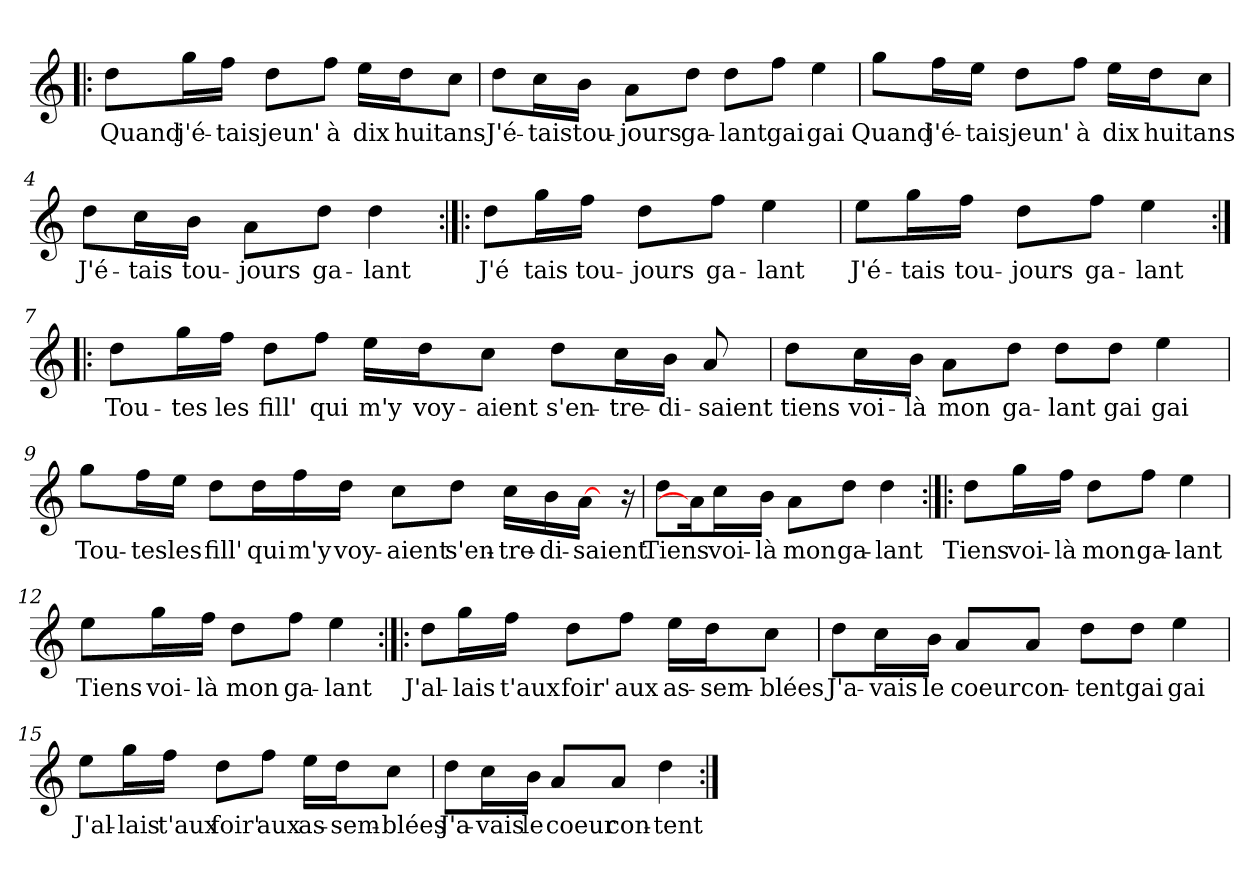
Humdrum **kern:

**kern	**text
*part1	*part1
*staff1	*staff1
*clefG2	*
*k[]	*
*C:	*
=1!|:	=1!|:
!	!LO:LY:b
8dd\L	Quand
!	!LO:LY:b
16gg\L	j'é-
!	!LO:LY:b
16ff\JJ	-tais
!	!LO:LY:b
8dd\L	jeun'
!	!LO:LY:b
8ff\J	à
!	!LO:LY:b
16ee\LL	dix
!	!LO:LY:b
16dd\J	huit
!	!LO:LY:b
8cc\J	ans
=2	=2
!	!LO:LY:b
8dd\L	J'é-
!	!LO:LY:b
16cc\L	-tais
!	!LO:LY:b
16b\JJ	tou-
!	!LO:LY:b
8a\L	-jours
!	!LO:LY:b
8dd\J	ga-
!	!LO:LY:b
8dd\L	-lant
!	!LO:LY:b
8ff\J	gai
!	!LO:LY:b
4ee\	gai
=3	=3
!	!LO:LY:b
8gg\L	Quand
!	!LO:LY:b
16ff\L	j'é-
!	!LO:LY:b
16ee\JJ	-tais
!	!LO:LY:b
8dd\L	jeun'
!	!LO:LY:b
8ff\J	à
!	!LO:LY:b
16ee\LL	dix
!	!LO:LY:b
16dd\J	huit
!	!LO:LY:b
8cc\J	ans
!!LO:LB:g=z
=4	=4
!	!LO:LY:b
8dd\L	J'é-
!	!LO:LY:b
16cc\L	-tais
!	!LO:LY:b
16b\JJ	tou-
!	!LO:LY:b
8a\L	-jours
!	!LO:LY:b
8dd\J	ga-
!	!LO:LY:b
4dd\	-lant
=5:|!|:	=5:|!|:
!	!LO:LY:b
8dd\L	J'é
!	!LO:LY:b
16gg\L	tais
!	!LO:LY:b
16ff\JJ	tou-
!	!LO:LY:b
8dd\L	-jours
!	!LO:LY:b
8ff\J	ga-
!	!LO:LY:b
4ee\	-lant
=6	=6
!	!LO:LY:b
8ee\L	J'é-
!	!LO:LY:b
16gg\L	-tais
!	!LO:LY:b
16ff\JJ	tou-
!	!LO:LY:b
8dd\L	-jours
!	!LO:LY:b
8ff\J	ga-
!	!LO:LY:b
4ee\	-lant
!!LO:LB:g=z
=7:|!|:	=7:|!|:
!	!LO:LY:b
8dd\L	Tou-
!	!LO:LY:b
16gg\L	-tes
!	!LO:LY:b
16ff\JJ	les
!	!LO:LY:b
8dd\L	fill'
!	!LO:LY:b
8ff\J	qui
!	!LO:LY:b
16ee\LL	m'y
!	!LO:LY:b
16dd\J	voy-
!	!LO:LY:b
8cc\J	-aient
!	!LO:LY:b
8dd\L	s'en-
!	!LO:LY:b
16cc\L	-tre-
!	!LO:LY:b
16b\JJ	-di-
!	!LO:LY:b
8a/	-saient
=8	=8
!	!LO:LY:b
8dd\L	tiens
!	!LO:LY:b
16cc\L	voi-
!	!LO:LY:b
16b\JJ	-là
!	!LO:LY:b
8a\L	mon
!	!LO:LY:b
8dd\J	ga-
!	!LO:LY:b
8dd\L	-lant
!	!LO:LY:b
8dd\J	gai
!	!LO:LY:b
4ee\	gai
!!LO:LB:g=z
=9	=9
!	!LO:LY:b
8gg\L	Tou-
!	!LO:LY:b
16ff\L	-tes
!	!LO:LY:b
16ee\JJ	les
!	!LO:LY:b
8dd\L	fill'
!	!LO:LY:b
16dd\L	qui
!	!LO:LY:b
16ff\	m'y
!	!LO:LY:b
16dd\JJ	voy-
!	!LO:LY:b
8cc\L	-aient
!	!LO:LY:b
8dd\J	s'en-
!	!LO:LY:b
16cc\LL	-tre-
!	!LO:LY:b
16b\J	-di-
!	!LO:LY:b
[16a\J	-saient
16ryy	.
16r	.
=10	=10
!	!LO:LY:b
8dd\L	Tiens
16a\J]	.
!	!LO:LY:b
16cc\L	voi-
!	!LO:LY:b
16b\JJ	-là
!	!LO:LY:b
8a\L	mon
!	!LO:LY:b
8dd\J	ga-
!	!LO:LY:b
4dd\	-lant
=11:|!|:	=11:|!|:
!	!LO:LY:b
8dd\L	Tiens
!	!LO:LY:b
16gg\L	voi-
!	!LO:LY:b
16ff\JJ	-là
!	!LO:LY:b
8dd\L	mon
!	!LO:LY:b
8ff\J	ga-
!	!LO:LY:b
4ee\	-lant
!!LO:LB:g=z
=12	=12
!	!LO:LY:b
8ee\L	Tiens
!	!LO:LY:b
16gg\L	voi-
!	!LO:LY:b
16ff\JJ	-là
!	!LO:LY:b
8dd\L	mon
!	!LO:LY:b
8ff\J	ga-
!	!LO:LY:b
4ee\	-lant
=13:|!|:	=13:|!|:
!	!LO:LY:b
8dd\L	J'al-
!	!LO:LY:b
16gg\L	-lais
!	!LO:LY:b
16ff\JJ	t'aux
!	!LO:LY:b
8dd\L	foir'
!	!LO:LY:b
8ff\J	aux
!	!LO:LY:b
16ee\LL	as-
!	!LO:LY:b
16dd\J	-sem-
!	!LO:LY:b
8cc\J	-blées
=14	=14
!	!LO:LY:b
8dd\L	J'a-
!	!LO:LY:b
16cc\L	-vais
!	!LO:LY:b
16b\JJ	le
!	!LO:LY:b
8a/L	coeur
!	!LO:LY:b
8a/J	con-
!	!LO:LY:b
8dd\L	-tent
!	!LO:LY:b
8dd\J	gai
!	!LO:LY:b
4ee\	gai
!!LO:LB:g=z
=15	=15
!	!LO:LY:b
8ee\L	J'al-
!	!LO:LY:b
16gg\L	-lais
!	!LO:LY:b
16ff\JJ	t'aux
!	!LO:LY:b
8dd\L	foir'
!	!LO:LY:b
8ff\J	aux
!	!LO:LY:b
16ee\LL	as-
!	!LO:LY:b
16dd\J	-sem-
!	!LO:LY:b
8cc\J	-blées
=16	=16
!	!LO:LY:b
8dd\L	J'a-
!	!LO:LY:b
16cc\L	-vais
!	!LO:LY:b
16b\JJ	le
!	!LO:LY:b
8a/L	coeur
!	!LO:LY:b
8a/J	con-
!	!LO:LY:b
4dd\	-tent
=:|!	=:|!
*-	*-
